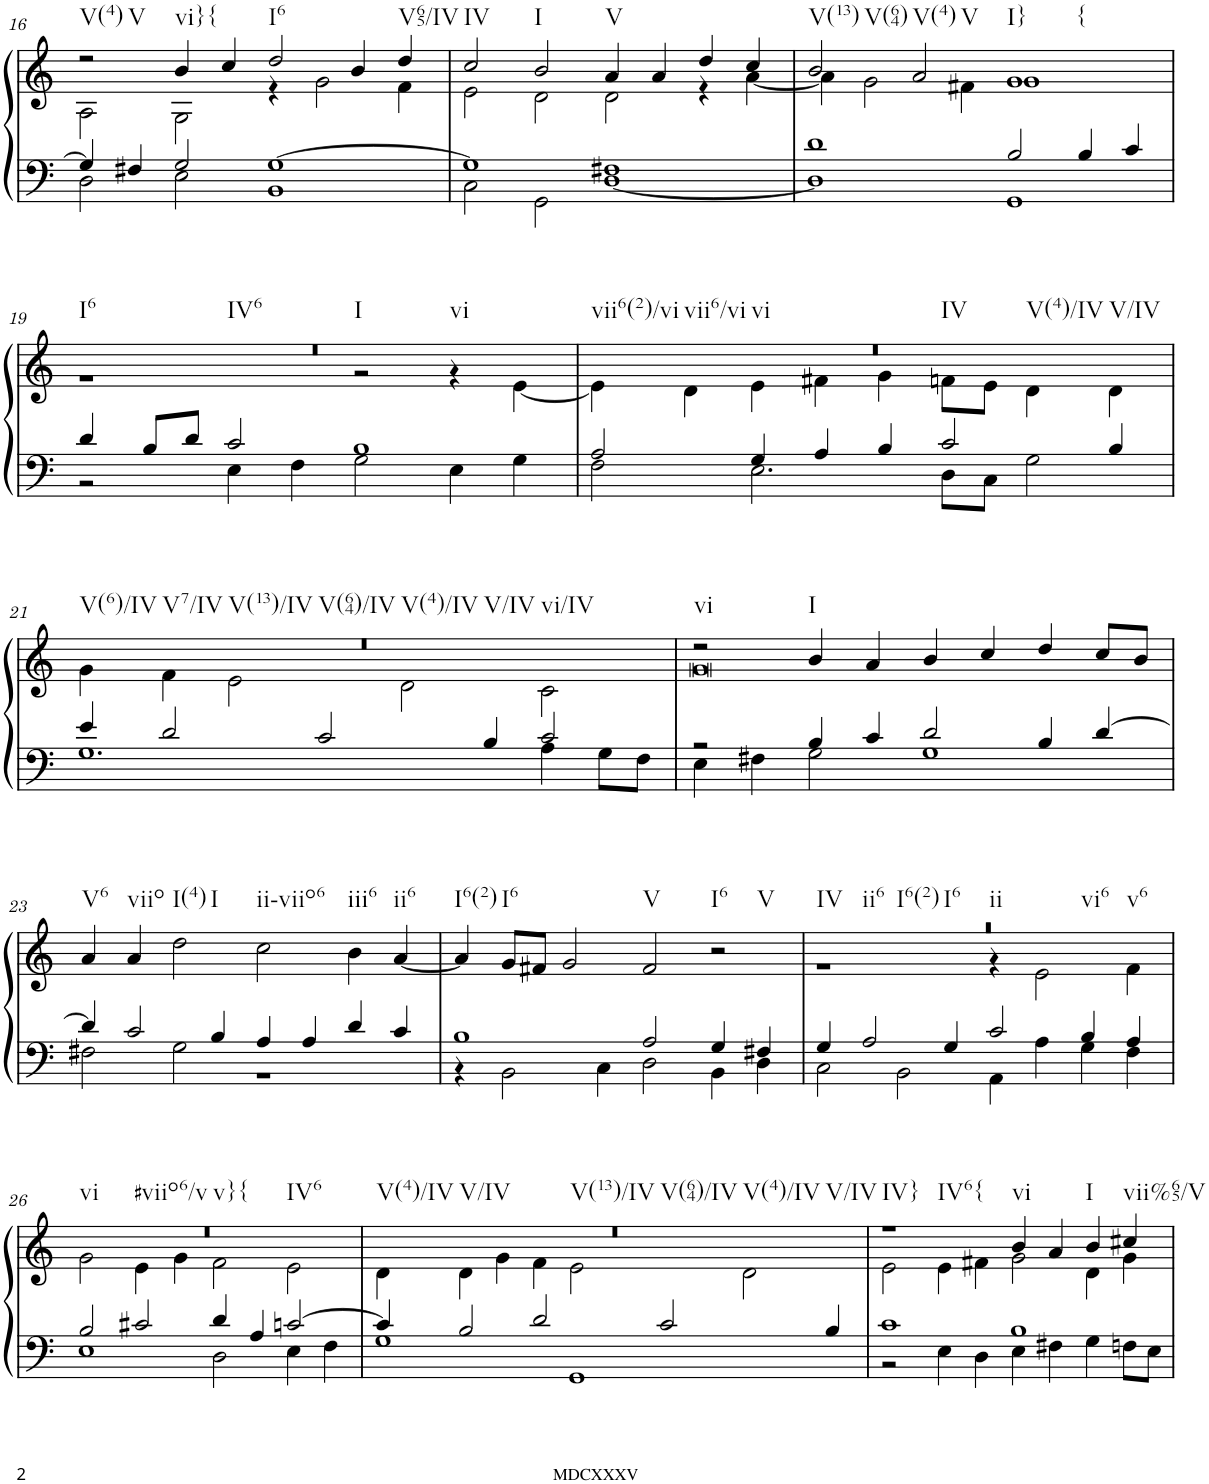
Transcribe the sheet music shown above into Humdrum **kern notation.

**kern	**kern
*part1	*part1
*staff2	*staff1
*I"Organ	*
*I'Org.	*
!!LO:PB:g=z
*clefF4	*clefG2
*k[]	*k[]
*M4/2	*M4/2
=16	=16
*^	*^
!	!	!LO:TX:b:t=V(4)	!
!	!	!LO:TX:b:t=V	!
4G/]	2D\	2r	2A\
4F#X/	.	.	.
!	!	!LO:TX:b:t=vi}{	!
2G/	2E\	4b/	2G\
.	.	4cc/	.
!	!	!LO:TX:b:t=I6	!
[1G	1BB	2dd/	4r
.	.	.	2g\
.	.	4b/	.
!	!	!LO:TX:b:t=V65/IV	!
.	.	4dd/	4f\
=17	=17	=17	=17
!	!	!LO:TX:b:t=IV	!
1G]	2C\	2cc/	2e\
!	!	!LO:TX:b:t=I	!
.	2GG\	2b/	2d\
!	!	!LO:TX:b:t=V	!
1F#X	[1D	4a/	2d\
.	.	4a/	.
.	.	4dd/	4r
.	.	4cc/	[4a\
=18	=18	=18	=18
!	!	!LO:TX:b:t=V(13)	!
!	!	!LO:TX:b:t=V(64)	!
1d	1D]	2b/	4a\]
.	.	.	2g\
!	!	!LO:TX:b:t=V(4)	!
!	!	!LO:TX:b:t=V	!
.	.	2a/	.
.	.	.	4f#X\
!	!	!LO:TX:b:t=I}	!
!	!	!LO:TX:b:t={	!
2B/	1GG	1g	1g
4B/	.	.	.
4c/	.	.	.
!!LO:LB:g=z	!!
=19	=19	=19	=19
!	!	!LO:TX:b:t=I6	!
!	!	!LO:TX:b:t=IV6	!
!	!	!LO:TX:b:t=I	!
!	!	!LO:TX:b:t=vi	!
4d/	2r	0r	1r
8B/L	.	.	.
8d/J	.	.	.
2c/	4E\	.	.
.	4F\	.	.
1B	2G\	.	2r
.	4E\	.	4r
.	4G\	.	[4e\
=20	=20	=20	=20
!	!	!LO:TX:b:t=vii6(2)/vi	!
!	!	!LO:TX:b:t=vii6/vi	!
!	!	!LO:TX:b:t=vi	!
!	!	!LO:TX:b:t=IV	!
!	!	!LO:TX:b:t=V(4)/IV	!
!	!	!LO:TX:b:t=V/IV	!
2A/	2F\	0r	4e\]
.	.	.	4d\
4G/	2.E\	.	4e\
4A/	.	.	4f#X\
4B/	.	.	4g\
2c/	8D\L	.	8fn\L
.	8C\J	.	8e\J
.	2G\	.	4d\
4B/	.	.	4d\
!!LO:LB:g=z	!!
=21	=21	=21	=21
!	!	!LO:TX:b:t=V(6)/IV	!
!	!	!LO:TX:b:t=V7/IV	!
!	!	!LO:TX:b:t=V(13)/IV	!
!	!	!LO:TX:b:t=V(64)/IV	!
!	!	!LO:TX:b:t=V(4)/IV	!
!	!	!LO:TX:b:t=V/IV	!
!	!	!LO:TX:b:t=vi/IV	!
4e/	1.G	0r	4g\
2d/	.	.	4f\
.	.	.	2e\
2c/	.	.	.
.	.	.	2d\
4B/	.	.	.
2c/	4A\	.	2c\
.	8G\L	.	.
.	8F\J	.	.
=22	=22	=22	=22
!	!	!LO:TX:b:t=vi	!
2r	4E\	2r	0g
.	4F#X\	.	.
!	!	!LO:TX:b:t=I	!
4B/	2G\	4b/	.
4c/	.	4a/	.
2d/	1G	4b/	.
.	.	4cc/	.
4B/	.	4dd/	.
[4d/	.	8cc/L	.
.	.	8b/J	.
*	*	*v	*v
!!LO:LB:g=z
=23	=23	=23
!	!	!LO:TX:b:t=V6
4d/]	2F#X\	4a/
!	!	!LO:TX:b:t=viio
2c/	.	4a/
!	!	!LO:TX:b:t=I(4)
!	!	!LO:TX:b:t=I
.	2G\	2dd\
4B/	.	.
!	!	!LO:TX:b:t=ii-viio6
4A/	1r	2cc\
4A/	.	.
!	!	!LO:TX:b:t=iii6
4d/	.	4b\
!	!	!LO:TX:b:t=ii6
4c/	.	[4a/
=24	=24	=24
!	!	!LO:TX:b:t=I6(2)
1B	4r	4a/]
!	!	!LO:TX:b:t=I6
.	2BB\	8g/L
.	.	8f#X/J
.	.	2g/
.	4C\	.
!	!	!LO:TX:b:t=V
2A/	2D\	2f#/
!	!	!LO:TX:b:t=I6
!	!	!LO:TX:b:t=V
4G/	4BB\	2r
4F#X/	4D\	.
=25	=25	=25
*	*	*^
!	!	!LO:TX:b:t=IV	!
!	!	!LO:TX:b:t=ii6	!
!	!	!LO:TX:b:t=I6(2)	!
!	!	!LO:TX:b:t=I6	!
!	!	!LO:TX:b:t=ii	!
!	!	!LO:TX:b:t=vi6	!
!	!	!LO:TX:b:t=v6	!
4G/	2C\	0r	1r
2A/	.	.	.
.	2BB\	.	.
4G/	.	.	.
2c/	4AA\	.	4r
.	4A\	.	2e\
4B/	4G\	.	.
4A/	4F\	.	4f\
!!LO:LB:g=z	!!
=26	=26	=26	=26
!	!	!LO:TX:b:t=vi	!
!	!	!LO:TX:b:t=#viio6/v	!
!	!	!LO:TX:b:t=v}{	!
!	!	!LO:TX:b:t=IV6	!
2B/	1E	0r	2g\
2c#X/	.	.	4e\
.	.	.	4g\
4d/	2D\	.	2f\
4A/	.	.	.
[2cn/	4E\	.	2e\
.	4F\	.	.
=27	=27	=27	=27
!	!	!LO:TX:b:t=V(4)/IV	!
!	!	!LO:TX:b:t=V/IV	!
!	!	!LO:TX:b:t=V(13)/IV	!
!	!	!LO:TX:b:t=V(64)/IV	!
!	!	!LO:TX:b:t=V(4)/IV	!
!	!	!LO:TX:b:t=V/IV	!
4c/]	1G	0r	4d\
2B/	.	.	4d\
.	.	.	4g\
2d/	.	.	4f\
.	1GG	.	2e\
2c/	.	.	.
.	.	.	2d\
4B/	.	.	.
=28	=28	=28	=28
!	!	!LO:TX:b:t=IV}	!
!	!	!LO:TX:b:t=IV6{	!
1c	2r	1r	2e\
.	4E\	.	4e\
.	4D\	.	4f#X\
!	!	!LO:TX:b:t=vi	!
1B	4E\	4b/	2g\
.	4F#X\	4a/	.
!	!	!LO:TX:b:t=I	!
.	4G\	4b/	4d\
!	!	!LO:TX:b:t=vii%65/V	!
.	8Fn\L	4cc#X/	4g\
.	8E\J	.	.
*v	*v	*	*
*	*v	*v
=	=
*-	*-
